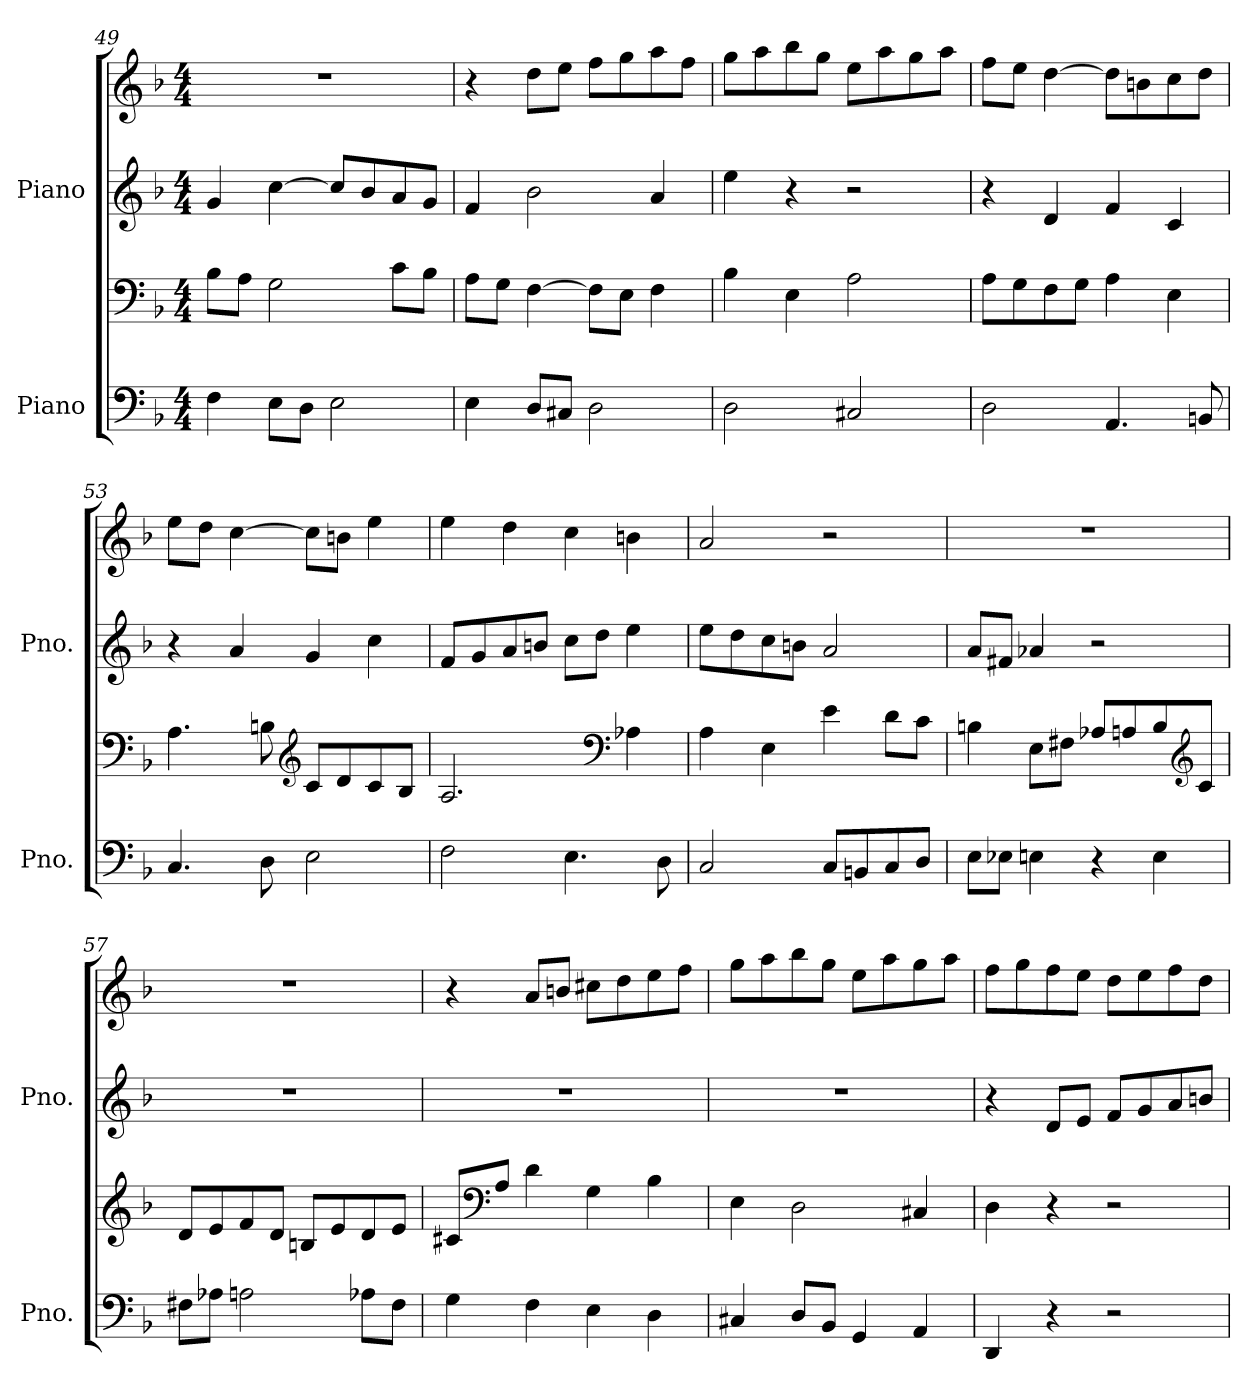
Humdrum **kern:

**kern	**kern	**kern	**kern
*part2	*part2	*part1	*part1
*staff4	*staff3	*staff2	*staff1
*I"Piano	*	*I"Piano	*
*I'Pno.	*	*I'Pno.	*
*clefF4	*clefF4	*clefG2	*clefG2
*k[b-]	*k[b-]	*k[b-]	*k[b-]
*M4/4	*M4/4	*M4/4	*M4/4
=49	=49	=49	=49
4F\	8B-\L	4g/	1r
.	8A\J	.	.
8E\L	2G\	[4cc\	.
8D\J	.	.	.
2E\	.	8cc/L]	.
.	.	8b-/	.
.	8c\L	8a/	.
.	8B-\J	8g/J	.
=50	=50	=50	=50
4E\	8A\L	4f/	4r
.	8G\J	.	.
8D/L	[4F\	2b-\	8dd\L
8C#X/J	.	.	8ee\J
2D\	8F\L]	.	8ff\L
.	8E\J	.	8gg\
.	4F\	4a/	8aa\
.	.	.	8ff\J
!!LO:LB:g=z
=51	=51	=51	=51
2D\	4B-\	4ee\	8gg\L
.	.	.	8aa\
.	4E\	4r	8bb-\
.	.	.	8gg\J
2C#X/	2A\	2r	8ee\L
.	.	.	8aa\
.	.	.	8gg\
.	.	.	8aa\J
=52	=52	=52	=52
2D\	8A\L	4r	8ff\L
.	8G\	.	8ee\J
.	8F\	4d/	[4dd\
.	8G\J	.	.
4.AA/	4A\	4f/	8dd\L]
.	.	.	8bn\
.	4E\	4c/	8cc\
8BBn/	.	.	8dd\J
=53	=53	=53	=53
4.C/	4.A\	4r	8ee\L
.	.	.	8dd\J
.	.	4a/	[4cc\
8D\	8Bn\	.	.
*	*clefG2	*	*
2E\	8c/L	4g/	8cc\L]
.	8d/	.	8bn\J
.	8c/	4cc\	4ee\
.	8B/J	.	.
=54	=54	=54	=54
2F\	2.A/	8f/L	4ee\
.	.	8g/	.
.	.	8a/	4dd\
.	.	8bn/J	.
4.E\	.	8cc\L	4cc\
.	.	8dd\J	.
*	*clefF4	*	*
.	4A-X\	4ee\	4bn\
8D\	.	.	.
!!LO:LB:g=z
=55	=55	=55	=55
2C/	4A\	8ee\L	2a/
.	.	8dd\	.
.	4E\	8cc\	.
.	.	8bn\J	.
8C/L	4e\	2a/	2r
8BBn/	.	.	.
8C/	8d\L	.	.
8D/J	8c\J	.	.
=56	=56	=56	=56
8E\L	4Bn\	8a/L	1r
8E-X\J	.	8f#X/J	.
4En\	8E\L	4a-X/	.
.	8F#X\J	.	.
4r	8A-X/L	2r	.
.	8An/	.	.
4E\	8B/	.	.
*	*clefG2	*	*
.	8c/J	.	.
=57	=57	=57	=57
8F#X\L	8d/L	1r	1r
8A-X\J	8e/	.	.
2An\	8f/	.	.
.	8d/J	.	.
.	8Bn/L	.	.
.	8e/	.	.
8A-X\L	8d/	.	.
8F#\J	8e/J	.	.
!!LO:PB:g=z
=58	=58	=58	=58
4G\	8c#X/L	1r	4r
*	*clefF4	*	*
.	8A/J	.	.
4F\	4d\	.	8a/L
.	.	.	8bn/J
4E\	4G\	.	8cc#X\L
.	.	.	8dd\
4D\	4B-\	.	8ee\
.	.	.	8ff\J
=59	=59	=59	=59
4C#X/	4E\	1r	8gg\L
.	.	.	8aa\
8D/L	2D\	.	8bb-\
8BB-/J	.	.	8gg\J
4GG/	.	.	8ee\L
.	.	.	8aa\
4AA/	4C#X/	.	8gg\
.	.	.	8aa\J
=60	=60	=60	=60
4DD/	4D\	4r	8ff\L
.	.	.	8gg\
4r	4r	8d/L	8ff\
.	.	8e/J	8ee\J
2r	2r	8f/L	8dd\L
.	.	8g/	8ee\
.	.	8a/	8ff\
.	.	8bn/J	8dd\J
=	=	=	=
*-	*-	*-	*-
